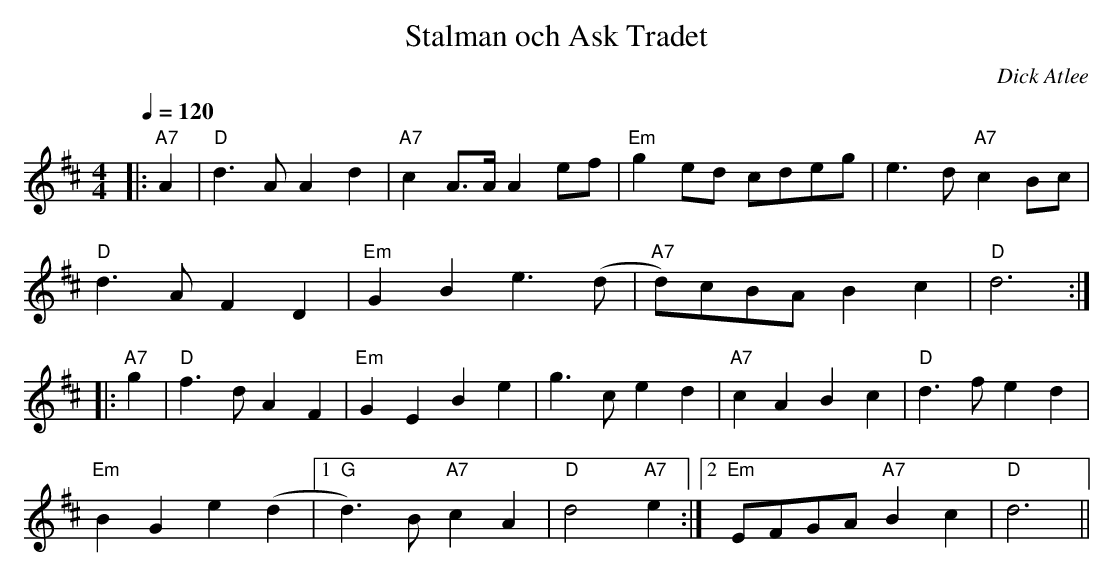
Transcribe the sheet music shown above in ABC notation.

X:1
T:Stalman och Ask Tradet
M:4/4
L:1/8
Q:1/4=120
C:Dick Atlee
K:D
|: "A7" A2 | "D" d3 A A2 d2 | "A7" c2 A>A A2 ef |
"Em" g2 ed cdeg | e3 d "A7" c2 Bc | !
"D" d3 A F2 D2 | "Em" G2 B2 e3 (d | "A7" d)cBA B2 c2 | "D" d6 :| !
|: "A7" g2 | "D" f3 d A2 F2 | "Em" G2 E2 B2 e2 | g3 c e2 d2 |
"A7" c2 A2 B2 c2 | "D" d3 f e2 d2 | !
"Em" B2 G2 e2 (d2 |
[1 "G" d3) B "A7" c2 A2 | "D" d4 "A7" e2 :|[2 "Em" EFGA "A7" B2 c2 | "D" d6 ||
